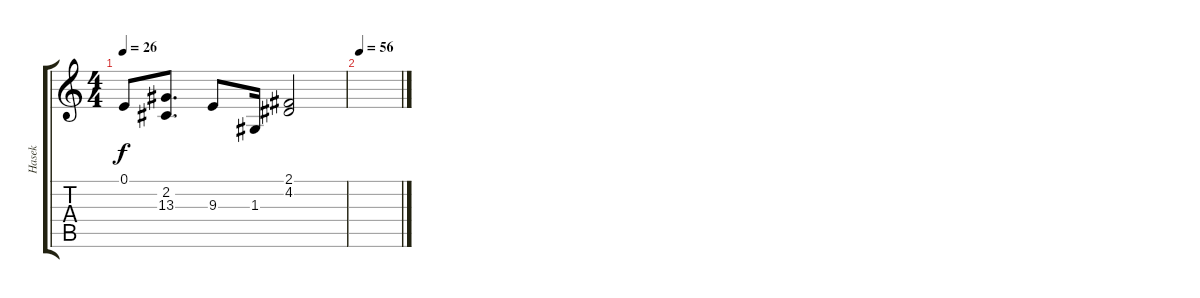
\track ("Hasek" "Hasek") {instrument clarinet}
\staff {score tabs}
\tuning (E4 B3 G3 D3 A2 E2) {hide}
\ts (4 4)
\tempo 26
\clef g2
\ks c
0.1.8{dy f} (2.2 13.3).8{d} 9.3.8 1.3.16 (2.1 4.2).2{beam Up} |
\tempo 56
